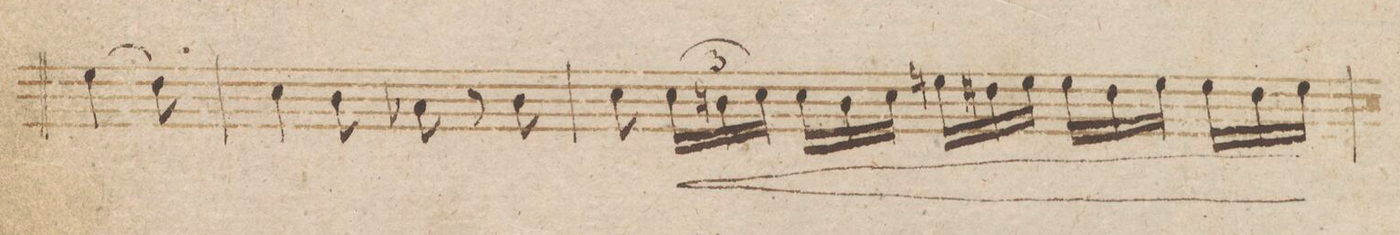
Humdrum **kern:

**kern	**dynam
*I"Violino Imo	*
*clefG2	*
*k[b-e-]	*
*M6/8	*
(4ee-\	.
8dd\)	.
=25	=25
4cc\	.
8b-\	.
8a-X\	.
8r	.
8b-\	.
=26	=26
8cc\	.
24cc\LL	<
24bn\	.
24cc\JJ	.
*Xtuplet	*
24cc\LL	.
24b\	.
24cc\JJ	.
24een\LL	.
24dd#X\	.
24ee\JJ	.
24ee\LL	.
24dd#\	.
24ee\JJ	.
24ee\LL	.
24dd#\	.
24ee\JJ	[
=27	=27
*-	*-
